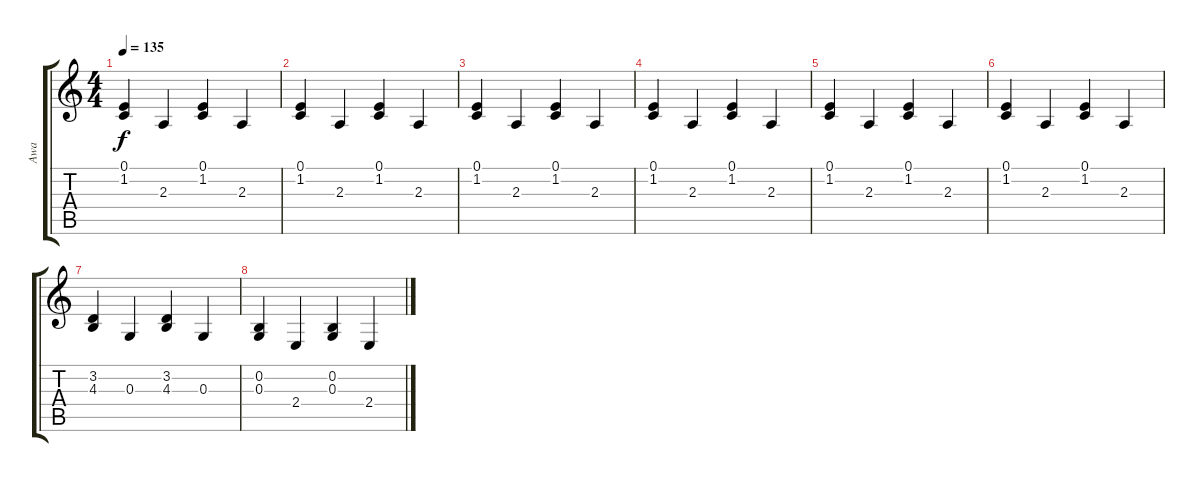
\track ("Awa" "Awa") {instrument electricgrandpiano}
\staff {score tabs}
\tuning (E4 B3 G3 D3 A2 E2) {hide}
\ts (4 4)
\tempo 135
\clef g2
\ks c
(0.1 1.2).4{dy f} 2.3.4 (0.1 1.2).4 2.3.4 |
(0.1 1.2).4 2.3.4 (0.1 1.2).4 2.3.4 |
(0.1 1.2).4 2.3.4 (0.1 1.2).4 2.3.4 |
(0.1 1.2).4 2.3.4 (0.1 1.2).4 2.3.4 |
(0.1 1.2).4 2.3.4 (0.1 1.2).4 2.3.4 |
(0.1 1.2).4 2.3.4 (0.1 1.2).4 2.3.4 |
(3.2 4.3).4 0.3.4 (3.2 4.3).4 0.3.4 |
(0.2 0.3).4 2.4.4 (0.2 0.3).4 2.4.4
